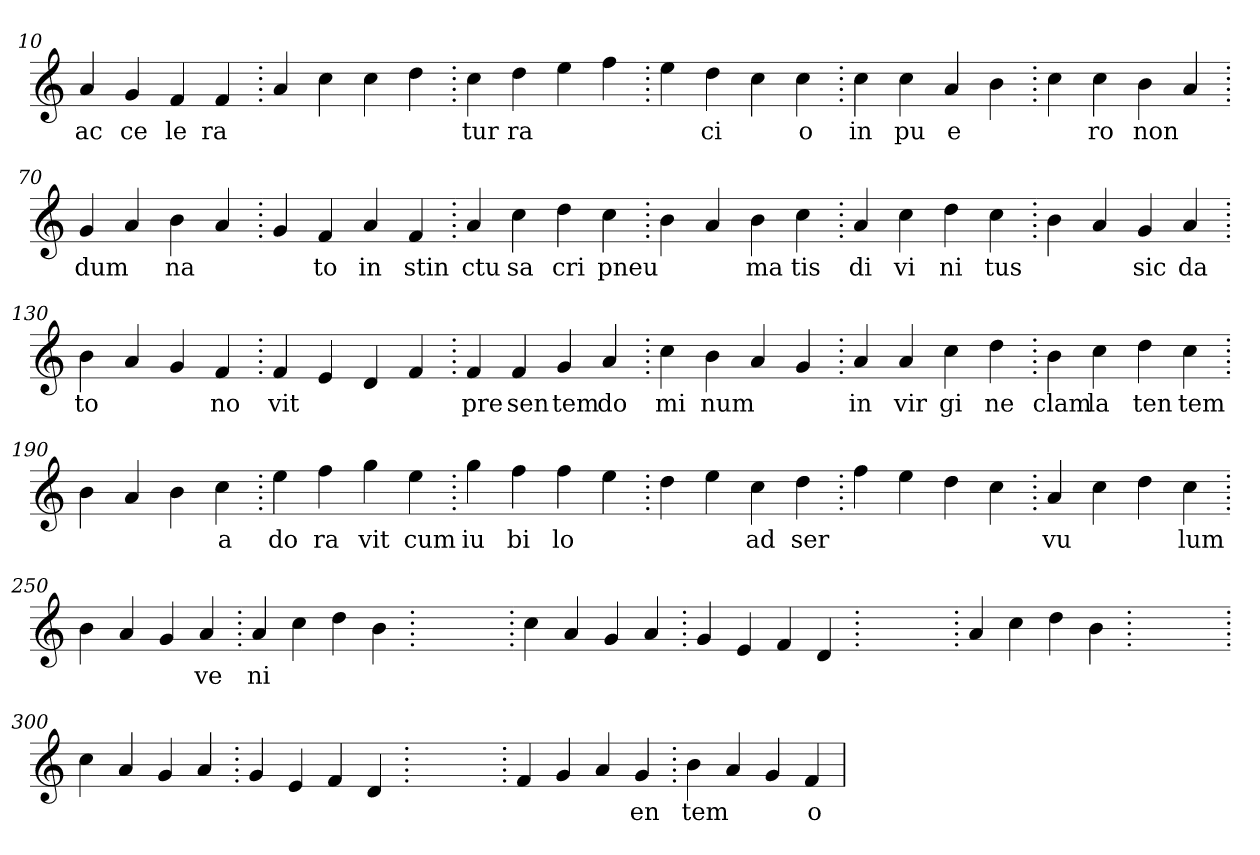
**kern	**text
*part1	*part1
*staff1	*staff1
*clefG2	*
=10.	=10.
4a	ac
4g	ce
4f	le
4f	ra
=20.	=20.
4a	.
4cc	.
4cc	.
4dd	.
=30.	=30.
4cc	tur
4dd	ra
4ee	.
4ff	.
=40.	=40.
4ee	.
4dd	ci
4cc	.
4cc	o
=50.	=50.
4cc	in
4cc	pu
4a	e
4b	.
=60.	=60.
4cc	.
4cc	ro
4b	non
4a	.
=70.	=70.
4g	dum
4a	.
4b	na
4a	.
=80.	=80.
4g	.
4f	to
4a	in
4f	stin
=90.	=90.
4a	ctu
4cc	sa
4dd	cri
4cc	pneu
=100.	=100.
4b	.
4a	.
4b	ma
4cc	tis
=110.	=110.
4a	di
4cc	vi
4dd	ni
4cc	tus
=120.	=120.
4b	.
4a	.
4g	sic
4a	da
=130.	=130.
4b	to
4a	.
4g	.
4f	no
=140.	=140.
4f	vit
4e	.
4d	.
4f	.
=150.	=150.
4f	pre
4f	sen
4g	tem
4a	do
=160.	=160.
4cc	mi
4b	num
4a	.
4g	.
=170.	=170.
4a	in
4a	vir
4cc	gi
4dd	ne
=180.	=180.
4b	clam
4cc	la
4dd	ten
4cc	tem
=190.	=190.
4b	.
4a	.
4b	.
4cc	a
=200.	=200.
4ee	do
4ff	ra
4gg	vit
4ee	cum
=210.	=210.
4gg	iu
4ff	bi
4ff	lo
4ee	.
=220.	=220.
4dd	.
4ee	.
4cc	ad
4dd	ser
=230.	=230.
4ff	.
4ee	.
4dd	.
4cc	.
=240.	=240.
4a	vu
4cc	.
4dd	.
4cc	lum
=250.	=250.
4b	.
4a	.
4g	.
4a	ve
=260.	=260.
4a	ni
4cc	.
4dd	.
4b	.
=270.	=270.
1ryy	.
=270.	=270.
4cc	.
4a	.
4g	.
4a	.
=280.	=280.
4g	.
4e	.
4f	.
4d	.
=290.	=290.
1ryy	.
=290.	=290.
4a	.
4cc	.
4dd	.
4b	.
=300.	=300.
1ryy	.
=300.	=300.
4cc	.
4a	.
4g	.
4a	.
=310.	=310.
4g	.
4e	.
4f	.
4d	.
=320.	=320.
1ryy	.
=320.	=320.
4f	.
4g	.
4a	.
4g	en
=330.	=330.
4b	tem
4a	.
4g	.
4f	o
=	=
*-	*-
